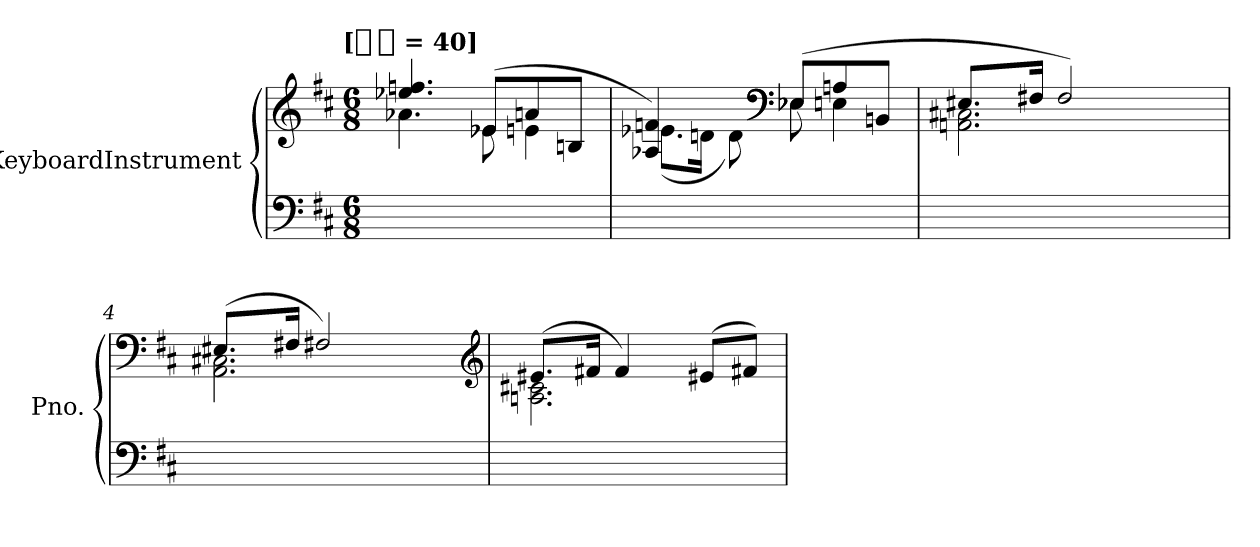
**kern	**kern
*part1	*part1
*staff2	*staff1
*I"KeyboardInstrument	*
*I'Pno.	*
*clefF4	*clefG2
*k[f#c#]	*k[f#c#]
*D:	*D:
!!LO:TX:omd:t=[[quarter-dot] = 40]
*M6/8	*M6/8
*MM60	*MM60
=1	=1
*	*^
2.ryy	4.ee-X 4.ffn	4.a-X
.	(8e-XL	8e-X
.	8an	4en
.	8BnJ	.
=2	=2	=2
2.ryy	4A-X 4fn)	(<8.e-XL
.	.	16dnJk
.	8ryy	8d\)
*	*clefF4	*
.	(8E-XL	8E-X
.	8An	4En
.	8BBnJ	.
=3	=3	=3
8ryy	8.E#XL	2.AAn 2.C#X
4ryy	.	.
.	16F#XJk	.
.	2F#)	.
8ryy	.	.
8ryy	.	.
8ryy	.	.
=4	=4	=4
8ryy	(8.E#XL	2.AA 2.C#X
8ryy	.	.
.	16F#XJk	.
8ryy	2F#X)	.
8ryy	.	.
8ryy	.	.
8ryy	.	.
*	*clefG2	*
=5	=5	=5
4ryy	(8.e#XL	2.An 2.c#X
.	16f#XJk	.
8.ryy	4f#)	.
16ryy	.	.
4ryy	(8e#XL	.
.	8f#XJ)	.
*	*v	*v
=	=
*-	*-
